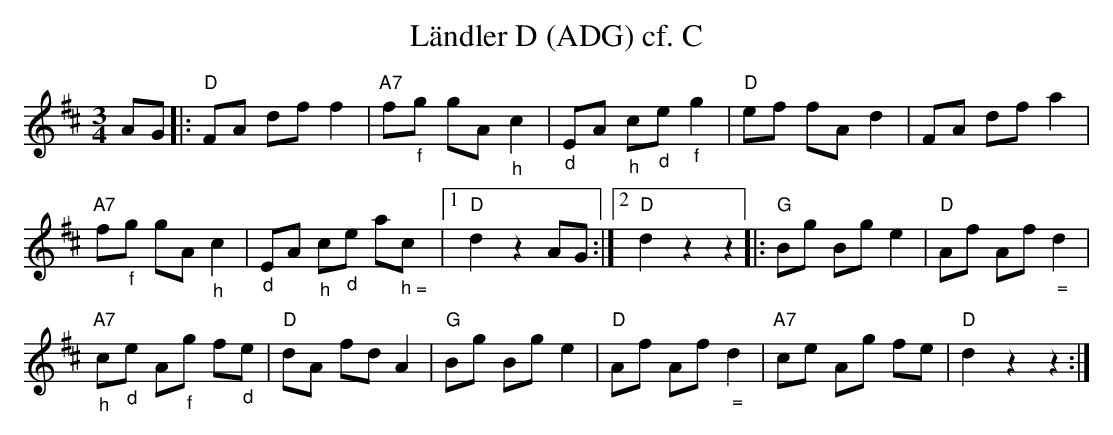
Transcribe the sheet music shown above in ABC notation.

X:1
T:L\"andler D (ADG) cf. C
M:3/4
L:1/8
K:Dmaj%%MIDI gchordon
AG |: "D"FA dff2 | "A7"f"_f"g gA"_h"c2 | "_d"EA "_h"c"_d"e"_f"g2 | "D"ef fAd2 | FA dfa2 |
"A7"f"_f"g gA"_h"c2 | "_d"EA "_h"c"_d"e a"_ h ="c |1 "D"d2z2AG :|2 "D"d2z2z2 |: "G"Bg Bge2 | "D"Af Af"_ ="d2 |
"A7""_h"c"_d"e A"_f"g f"_d"e | "D"dA fdA2 | "G"Bg Bge2 | "D"Af Af"_ ="d2 | "A7"ce Ag fe | "D"d2z2z2 :|
